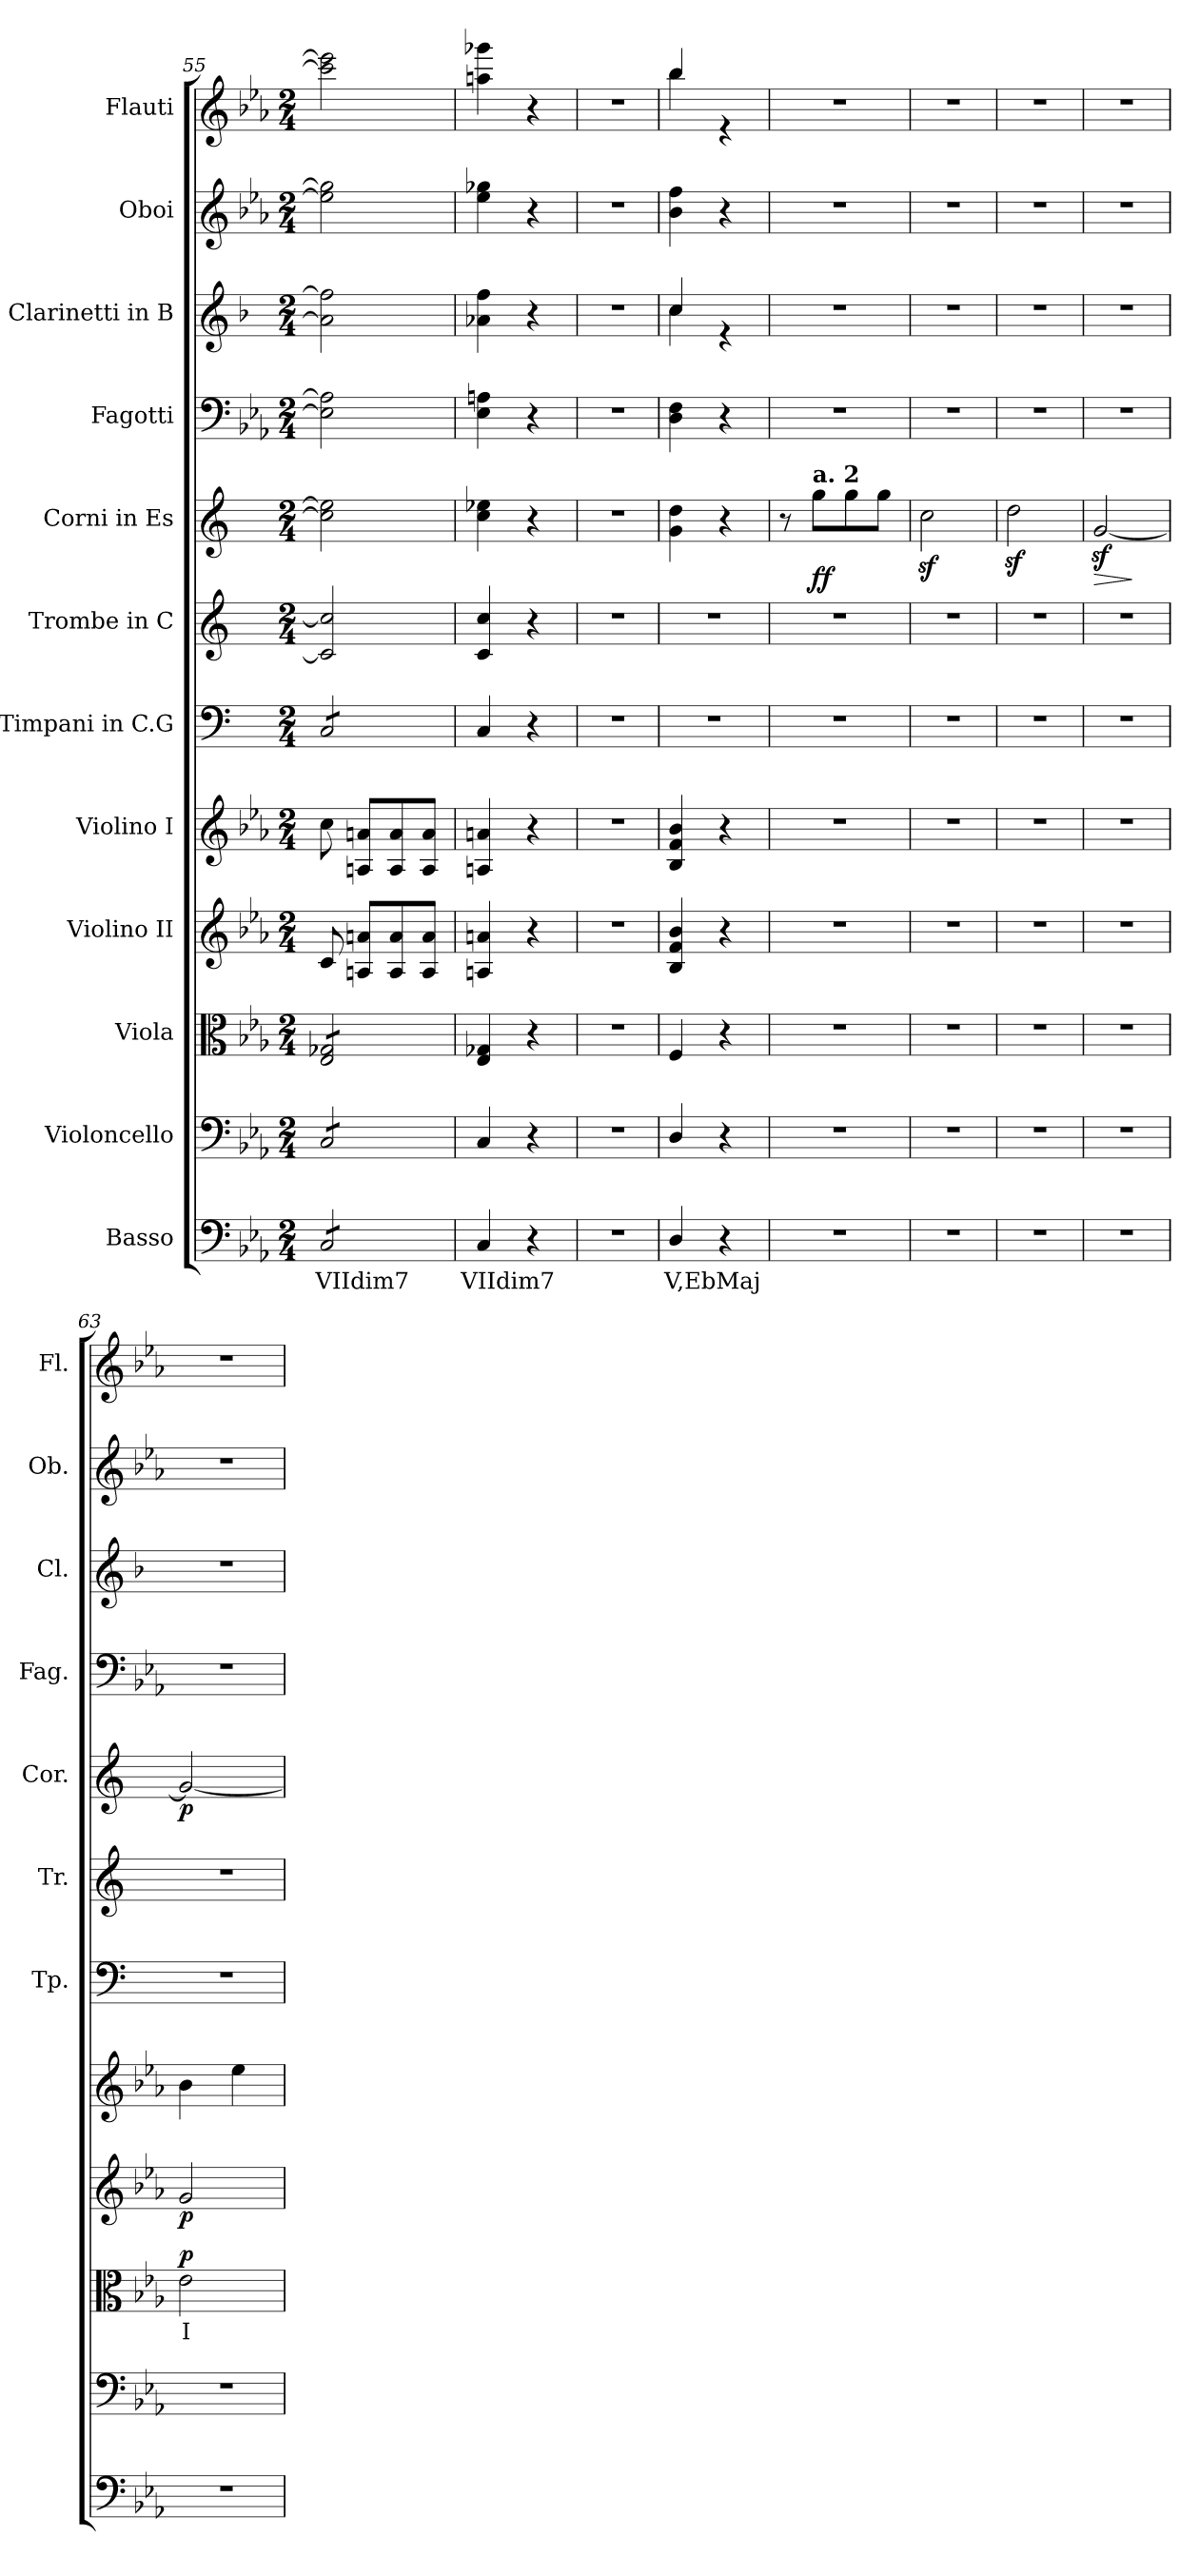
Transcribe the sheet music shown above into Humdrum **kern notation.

**kern	**text	**kern	**kern	**text	**dynam	**kern	**dynam	**kern	**dynam	**kern	**kern	**kern	**dynam	**kern	**kern	**kern	**kern
*part12	*part12	*part11	*part10	*part10	*part10	*part9	*part9	*part8	*part8	*part7	*part6	*part5	*part5	*part4	*part3	*part2	*part1
*staff12	*staff12	*staff11	*staff10	*staff10	*staff10	*staff9	*staff9	*staff8	*staff8	*staff7	*staff6	*staff5	*staff5	*staff4	*staff3	*staff2	*staff1
*I"Basso	*	*I"Violoncello	*I"Viola	*	*	*I"Violino II	*	*I"Violino I	*	*I"Timpani in C.G	*I"Trombe in C	*I"Corni in Es	*	*I"Fagotti	*I"Clarinetti in B	*I"Oboi	*I"Flauti
*	*	*	*	*	*	*	*	*	*	*I'Tp.	*I'Tr.	*I'Cor.	*	*I'Fag.	*I'Cl.	*I'Ob.	*I'Fl.
*clefF4	*	*clefF4	*clefC3	*	*	*clefG2	*	*clefG2	*	*clefF4	*clefG2	*clefG2	*	*clefF4	*clefG2	*clefG2	*clefG2
*ITrd7c12	*	*	*	*	*	*	*	*	*	*	*	*ITrd5c9	*	*	*ITrd1c2	*	*
*k[b-e-a-]	*	*k[b-e-a-]	*k[b-e-a-]	*	*	*k[b-e-a-]	*	*k[b-e-a-]	*	*k[]	*k[]	*k[b-e-a-]	*	*k[b-e-a-]	*k[b-e-a-]	*k[b-e-a-]	*k[b-e-a-]
*M2/4	*	*M2/4	*M2/4	*	*	*M2/4	*	*M2/4	*	*M2/4	*M2/4	*M2/4	*	*M2/4	*M2/4	*M2/4	*M2/4
=55	=55	=55	=55	=55	=55	=55	=55	=55	=55	=55	=55	=55	=55	=55	=55	=55	=55
*tremolo	*	*	*	*	*	*	*	*	*	*	*	*	*	*	*	*	*
*	*	*tremolo	*	*	*	*	*	*	*	*	*	*	*	*	*	*	*
*	*	*	*tremolo	*	*	*	*	*	*	*	*	*	*	*	*	*	*
*	*	*	*	*	*	*	*	*	*	*tremolo	*	*	*	*	*	*	*
8CC/L	VIIdim7	8C/L	8E-/ 8G-X/L	.	.	8c/	.	8cc\	.	8C/L	2c/] 2cc/]	2e-\] 2g-\]	.	2E-\] 2A\]	2g-\] 2ee-\]	2ee-\] 2gg-\]	2ccc\] 2eee-\]
8CC/	.	8C/	8E-/ 8G-X/	.	.	8An/ 8an/L	.	8An/ 8an/L	.	8C/	.	.	.	.	.	.	.
8CC/	.	8C/	8E-/ 8G-X/	.	.	8A/ 8a/	.	8A/ 8a/	.	8C/	.	.	.	.	.	.	.
8CC/J	.	8C/J	8E-/ 8G-X/J	.	.	8A/ 8a/J	.	8A/ 8a/J	.	8C/J	.	.	.	.	.	.	.
*	*	*	*	*	*	*	*	*	*	*Xtremolo	*	*	*	*	*	*	*
*	*	*	*Xtremolo	*	*	*	*	*	*	*	*	*	*	*	*	*	*
*	*	*Xtremolo	*	*	*	*	*	*	*	*	*	*	*	*	*	*	*
*Xtremolo	*	*	*	*	*	*	*	*	*	*	*	*	*	*	*	*	*
!!LO:PB:g=z
=56	=56	=56	=56	=56	=56	=56	=56	=56	=56	=56	=56	=56	=56	=56	=56	=56	=56
4CC/	VIIdim7	4C/	4E-/ 4G-X/	.	.	4An/ 4an/	.	4An/ 4an/	.	4C/	4c/ 4cc/	4e-\ 4g-X\	.	4E-\ 4An\	4g-X\ 4ee-\	4ee-\ 4gg-X\	4aan\ 4ggg-X\
4r	.	4r	4r	.	.	4r	.	4r	.	4r	4r	4r	.	4r	4r	4r	4r
=57	=57	=57	=57	=57	=57	=57	=57	=57	=57	=57	=57	=57	=57	=57	=57	=57	=57
2r	.	2r	2r	.	.	2r	.	2r	.	2r	2r	2r	.	2r	2r	2r	2r
=58	=58	=58	=58	=58	=58	=58	=58	=58	=58	=58	=58	=58	=58	=58	=58	=58	=58
*	*	*	*	*	*	*	*	*	*	*	*	*	*	*	*^	*	*^
4DD/	V,EbMaj	4D/	4F/	.	.	4B-/ 4f/ 4b-/	.	4B-/ 4f/ 4b-/	.	2r	2r	4B-\ 4f\	.	4D\ 4F\	4b-/	4b-\	4b-\ 4ff\	4bb-/	4bb-\
4r	.	4r	4r	.	.	4r	.	4r	.	.	.	4r	.	4r	4re	4ryy	4r	4re	4ryy
*	*	*	*	*	*	*	*	*	*	*	*	*	*	*	*v	*v	*	*v	*v
=59	=59	=59	=59	=59	=59	=59	=59	=59	=59	=59	=59	=59	=59	=59	=59	=59	=59
2r	.	2r	2r	.	.	2r	.	2r	.	2r	2r	8r	.	2r	2r	2r	2r
!	!	!	!	!	!	!	!	!	!	!	!	!LO:TX:a:B:t=a. 2	!	!	!	!	!
!	!	!	!	!	!	!	!	!	!	!	!	!	!LO:DY:b	!	!	!	!
.	.	.	.	.	.	.	.	.	.	.	.	8b-\L	ff	.	.	.	.
.	.	.	.	.	.	.	.	.	.	.	.	8b-\	.	.	.	.	.
.	.	.	.	.	.	.	.	.	.	.	.	8b-\J	.	.	.	.	.
=60	=60	=60	=60	=60	=60	=60	=60	=60	=60	=60	=60	=60	=60	=60	=60	=60	=60
2r	.	2r	2r	.	.	2r	.	2r	.	2r	2r	2e-z<\	.	2r	2r	2r	2r
=61	=61	=61	=61	=61	=61	=61	=61	=61	=61	=61	=61	=61	=61	=61	=61	=61	=61
2r	.	2r	2r	.	.	2r	.	2r	.	2r	2r	2fz<\	.	2r	2r	2r	2r
=62	=62	=62	=62	=62	=62	=62	=62	=62	=62	=62	=62	=62	=62	=62	=62	=62	=62
!	!	!	!	!	!	!	!	!	!	!	!	!	!LO:HP:b	!	!	!	!
2r	.	2r	2r	.	.	2r	.	2r	.	2r	2r	[2B-z</	>	2r	2r	2r	2r
.	.	.	.	.	.	.	.	.	.	.	.	.	]	.	.	.	.
=63	=63	=63	=63	=63	=63	=63	=63	=63	=63	=63	=63	=63	=63	=63	=63	=63	=63
!	!	!	!	!	!LO:DY:b	!	!LO:DY:b	!	!LO:DY:b	!	!	!	!LO:DY:b	!	!	!	!
2r	.	2r	2e-\	I	p	2g/	p	4b-\	other-dynamics	2r	2r	2B-/_	p	2r	2r	2r	2r
.	.	.	.	.	.	.	.	4ee-\	.	.	.	.	.	.	.	.	.
=	=	=	=	=	=	=	=	=	=	=	=	=	=	=	=	=	=
*-	*-	*-	*-	*-	*-	*-	*-	*-	*-	*-	*-	*-	*-	*-	*-	*-	*-
